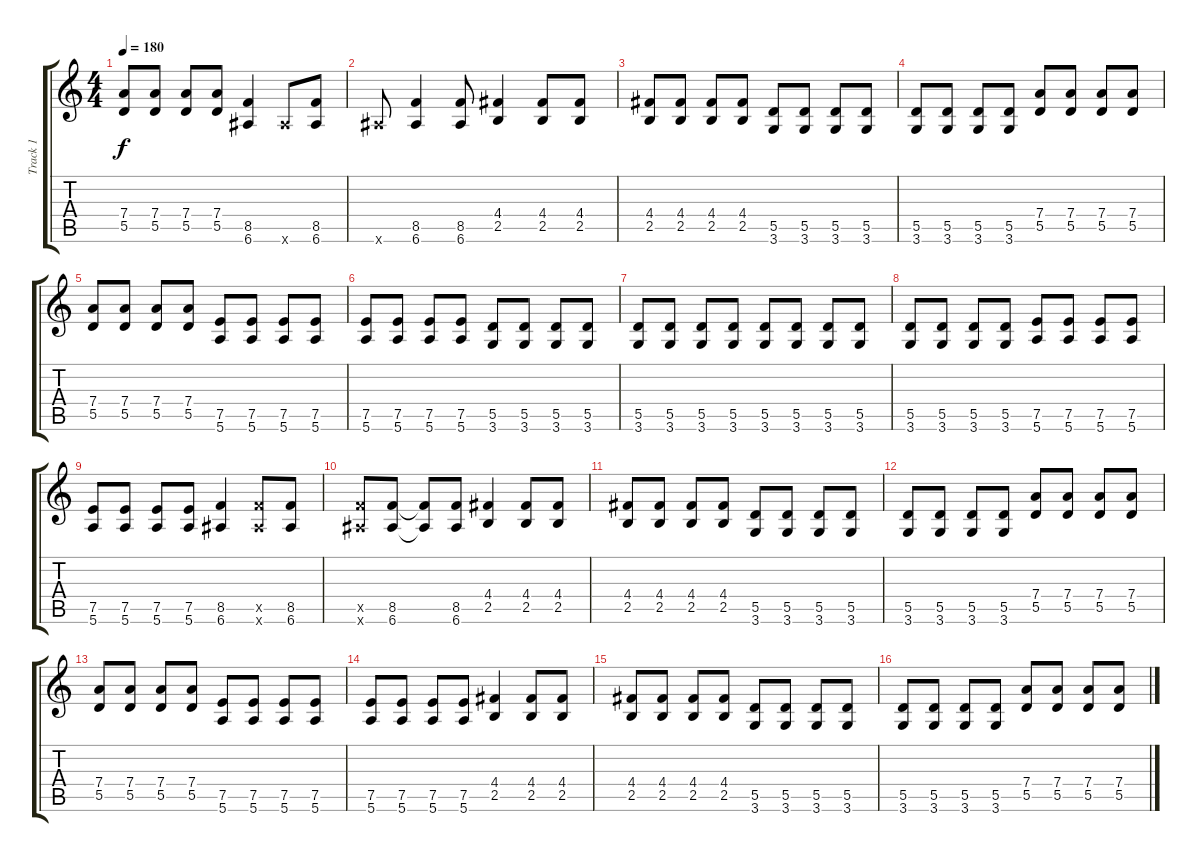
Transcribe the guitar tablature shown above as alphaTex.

\track ("Track 1" "Track 1") {instrument distortionguitar}
\staff {score tabs}
\tuning (E4 B3 G3 D3 A2 E2) {hide}
\ts (4 4)
\tempo 180
\clef g2
\ks c
(7.4 5.5).8{dy f} (7.4 5.5).8 (7.4 5.5).8 (7.4 5.5).8 (8.5 6.6).4 6.6{x}.8 (8.5 6.6).8 |
6.6{x}.8 (8.5 6.6).4 (8.5 6.6).8 (4.4 2.5).4 (4.4 2.5).8 (4.4 2.5).8 |
(4.4 2.5).8 (4.4 2.5).8 (4.4 2.5).8 (4.4 2.5).8 (5.5 3.6).8 (5.5 3.6).8 (5.5 3.6).8 (5.5 3.6).8 |
(5.5 3.6).8 (5.5 3.6).8 (5.5 3.6).8 (5.5 3.6).8 (7.4 5.5).8 (7.4 5.5).8 (7.4 5.5).8 (7.4 5.5).8 |
(7.4 5.5).8 (7.4 5.5).8 (7.4 5.5).8 (7.4 5.5).8 (7.5 5.6).8 (7.5 5.6).8 (7.5 5.6).8 (7.5 5.6).8 |
(7.5 5.6).8 (7.5 5.6).8 (7.5 5.6).8 (7.5 5.6).8 (5.5 3.6).8 (5.5 3.6).8 (5.5 3.6).8 (5.5 3.6).8 |
(5.5 3.6).8 (5.5 3.6).8 (5.5 3.6).8 (5.5 3.6).8 (5.5 3.6).8 (5.5 3.6).8 (5.5 3.6).8 (5.5 3.6).8 |
(5.5 3.6).8 (5.5 3.6).8 (5.5 3.6).8 (5.5 3.6).8 (7.5 5.6).8 (7.5 5.6).8 (7.5 5.6).8 (7.5 5.6).8 |
(7.5 5.6).8 (7.5 5.6).8 (7.5 5.6).8 (7.5 5.6).8 (8.5 6.6).4 (8.5{x} 6.6{x}).8 (8.5 6.6).8 |
(8.5{x} 6.6{x}).8 (8.5 6.6).8 (8.5{t} 6.6{t}).8 (8.5 6.6).8 (4.4 2.5).4 (4.4 2.5).8 (4.4 2.5).8 |
(4.4 2.5).8 (4.4 2.5).8 (4.4 2.5).8 (4.4 2.5).8 (5.5 3.6).8 (5.5 3.6).8 (5.5 3.6).8 (5.5 3.6).8 |
(5.5 3.6).8 (5.5 3.6).8 (5.5 3.6).8 (5.5 3.6).8 (7.4 5.5).8 (7.4 5.5).8 (7.4 5.5).8 (7.4 5.5).8 |
(7.4 5.5).8 (7.4 5.5).8 (7.4 5.5).8 (7.4 5.5).8 (7.5 5.6).8 (7.5 5.6).8 (7.5 5.6).8 (7.5 5.6).8 |
(7.5 5.6).8 (7.5 5.6).8 (7.5 5.6).8 (7.5 5.6).8 (4.4 2.5).4 (4.4 2.5).8 (4.4 2.5).8 |
(4.4 2.5).8 (4.4 2.5).8 (4.4 2.5).8 (4.4 2.5).8 (5.5 3.6).8 (5.5 3.6).8 (5.5 3.6).8 (5.5 3.6).8 |
(5.5 3.6).8 (5.5 3.6).8 (5.5 3.6).8 (5.5 3.6).8 (7.4 5.5).8 (7.4 5.5).8 (7.4 5.5).8 (7.4 5.5).8
